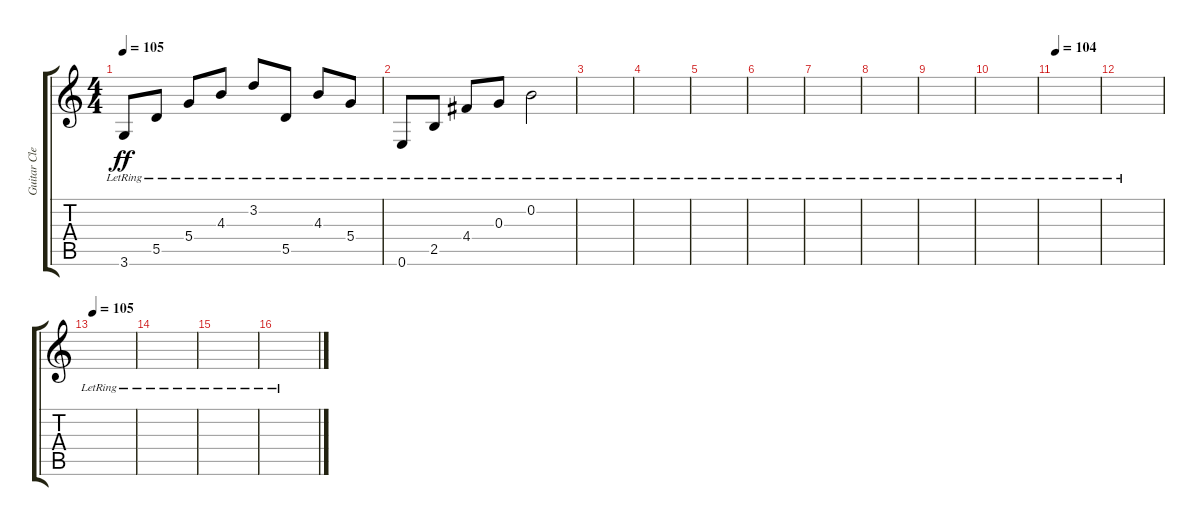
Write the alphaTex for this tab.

\track ("Guitar Clean" "Guitar Cle") {instrument electricguitarclean}
\staff {score tabs}
\tuning (E4 B3 G3 D3 A2 E2) {hide}
\ts (4 4)
\tempo 105
\clef g2
\ks aminor
3.6{lr}.8{dy ff} 5.5{lr}.8 5.4{lr}.8 4.3{lr}.8 3.2{lr}.8 5.5{lr}.8 4.3{lr}.8 5.4{lr}.8 |
0.6{lr}.8 2.5{lr}.8 4.4{lr}.8 0.3{lr}.8 0.2{lr}.2 |
|
|
|
|
|
|
|
|
\tempo 104
|
|
\tempo 105
|
\ks c
|
|
\ks aminor
